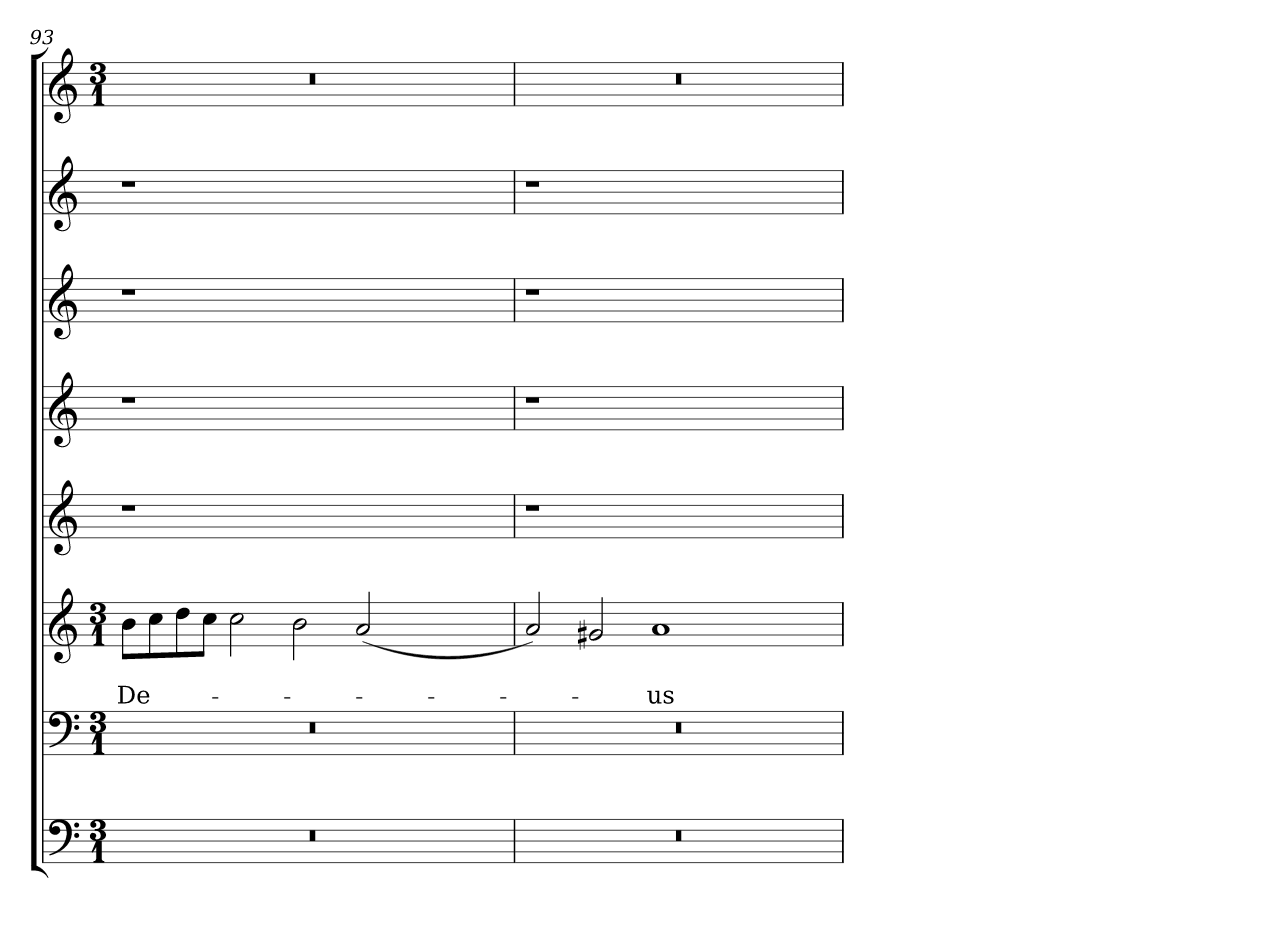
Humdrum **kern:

**kern	**kern	**kern	**text	**text	**kern	**kern	**kern	**kern	**kern
*part8	*part7	*part6	*part6	*part6	*part5	*part4	*part3	*part2	*part1
*staff8	*staff7	*staff6	*staff6	*staff6	*staff5	*staff4	*staff3	*staff2	*staff1
*clefF4	*clefF4	*clefG2	*	*	*clefG2	*clefG2	*clefG2	*clefG2	*clefG2
*k[]	*k[]	*k[]	*	*	*k[]	*k[]	*k[]	*k[]	*k[]
*C:	*C:	*C:	*	*	*C:	*C:	*C:	*C:	*C:
*M3/1	*M3/1	*M3/1	*	*	*	*	*	*	*M3/1
=93	=93	=93	=93	=93	=93	=93	=93	=93	=93
!	!	!	!	!LO:LY:b	!	!	!	!	!
0.r	0.r	8b\L	.	De-	1r	1r	1r	1r	0.r
.	.	8cc\	.	.	.	.	.	.	.
.	.	8dd\	.	.	.	.	.	.	.
.	.	8cc\J	.	.	.	.	.	.	.
.	.	2cc\	.	.	.	.	.	.	.
.	.	2b\	.	.	0ryy	0ryy	0ryy	0ryy	.
.	.	(<2a/	.	.	.	.	.	.	.
.	.	1ryy	.	.	.	.	.	.	.
=94	=94	=94	=94	=94	=94	=94	=94	=94	=94
0.r	0.r	2a/)	.	.	1r	1r	1r	1r	0.r
.	.	2g#X/	.	.	.	.	.	.	.
!	!	!	!	!LO:LY:b	!	!	!	!	!
.	.	1a	.	-us	0ryy	0ryy	0ryy	0ryy	.
.	.	1ryy	.	.	.	.	.	.	.
=	=	=	=	=	=	=	=	=	=
*-	*-	*-	*-	*-	*-	*-	*-	*-	*-
